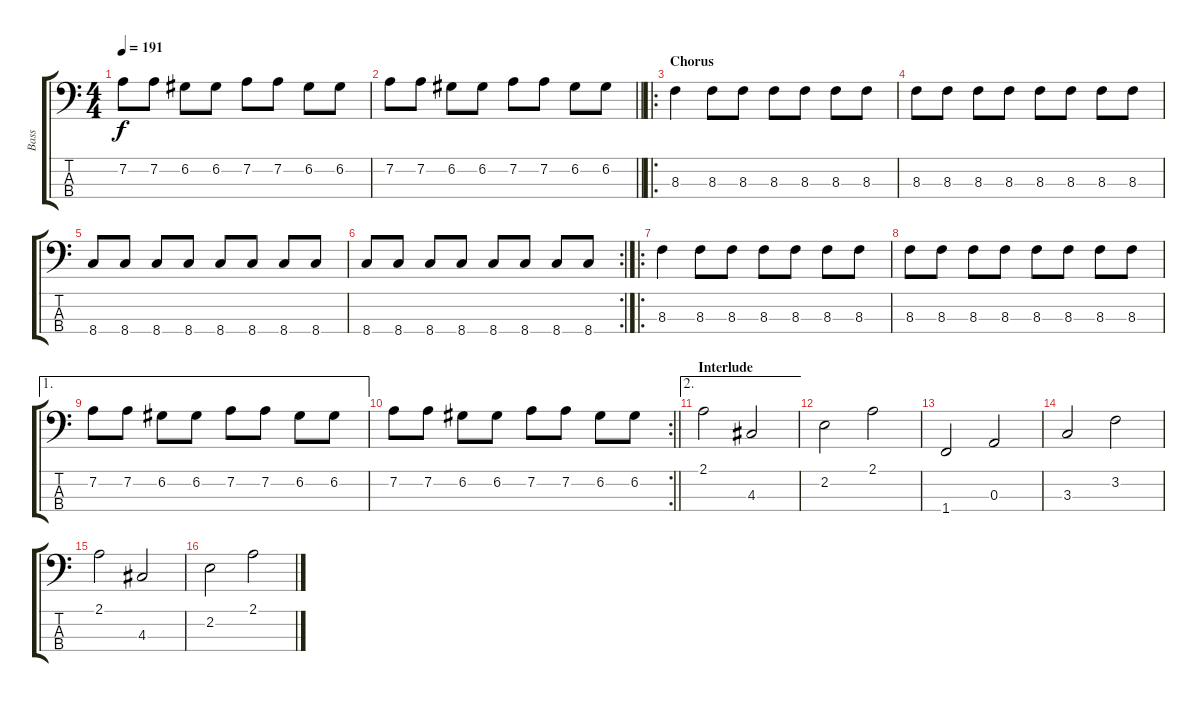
\track ("Bass" "Bass") {instrument electricbassfinger}
\staff {score tabs}
\tuning (G2 D2 A1 E1) {hide}
\ts (4 4)
\tempo 191
\clef f4
\ks c
7.2.8{dy f} 7.2.8 6.2.8 6.2.8 7.2.8 7.2.8 6.2.8 6.2.8 |
\barLineRight lightlight
7.2.8 7.2.8 6.2.8 6.2.8 7.2.8 7.2.8 6.2.8 6.2.8 |
\ro
\section ("" "Chorus")
8.3.4 8.3.8 8.3.8 8.3.8 8.3.8 8.3.8 8.3.8 |
8.3.8 8.3.8 8.3.8 8.3.8 8.3.8 8.3.8 8.3.8 8.3.8 |
8.4.8 8.4.8 8.4.8 8.4.8 8.4.8 8.4.8 8.4.8 8.4.8 |
\rc 2
8.4.8 8.4.8 8.4.8 8.4.8 8.4.8 8.4.8 8.4.8 8.4.8 |
\ro
8.3.4 8.3.8 8.3.8 8.3.8 8.3.8 8.3.8 8.3.8 |
8.3.8 8.3.8 8.3.8 8.3.8 8.3.8 8.3.8 8.3.8 8.3.8 |
\ae 1
7.2.8 7.2.8 6.2.8 6.2.8 7.2.8 7.2.8 6.2.8 6.2.8 |
\rc 2
\barLineRight lightlight
7.2.8 7.2.8 6.2.8 6.2.8 7.2.8 7.2.8 6.2.8 6.2.8 |
\ae 2
\section ("" "Interlude")
2.1.2 4.3.2 |
2.2.2 2.1.2 |
1.4.2 0.3.2 |
3.3.2 3.2.2 |
2.1.2 4.3.2 |
2.2.2 2.1.2
